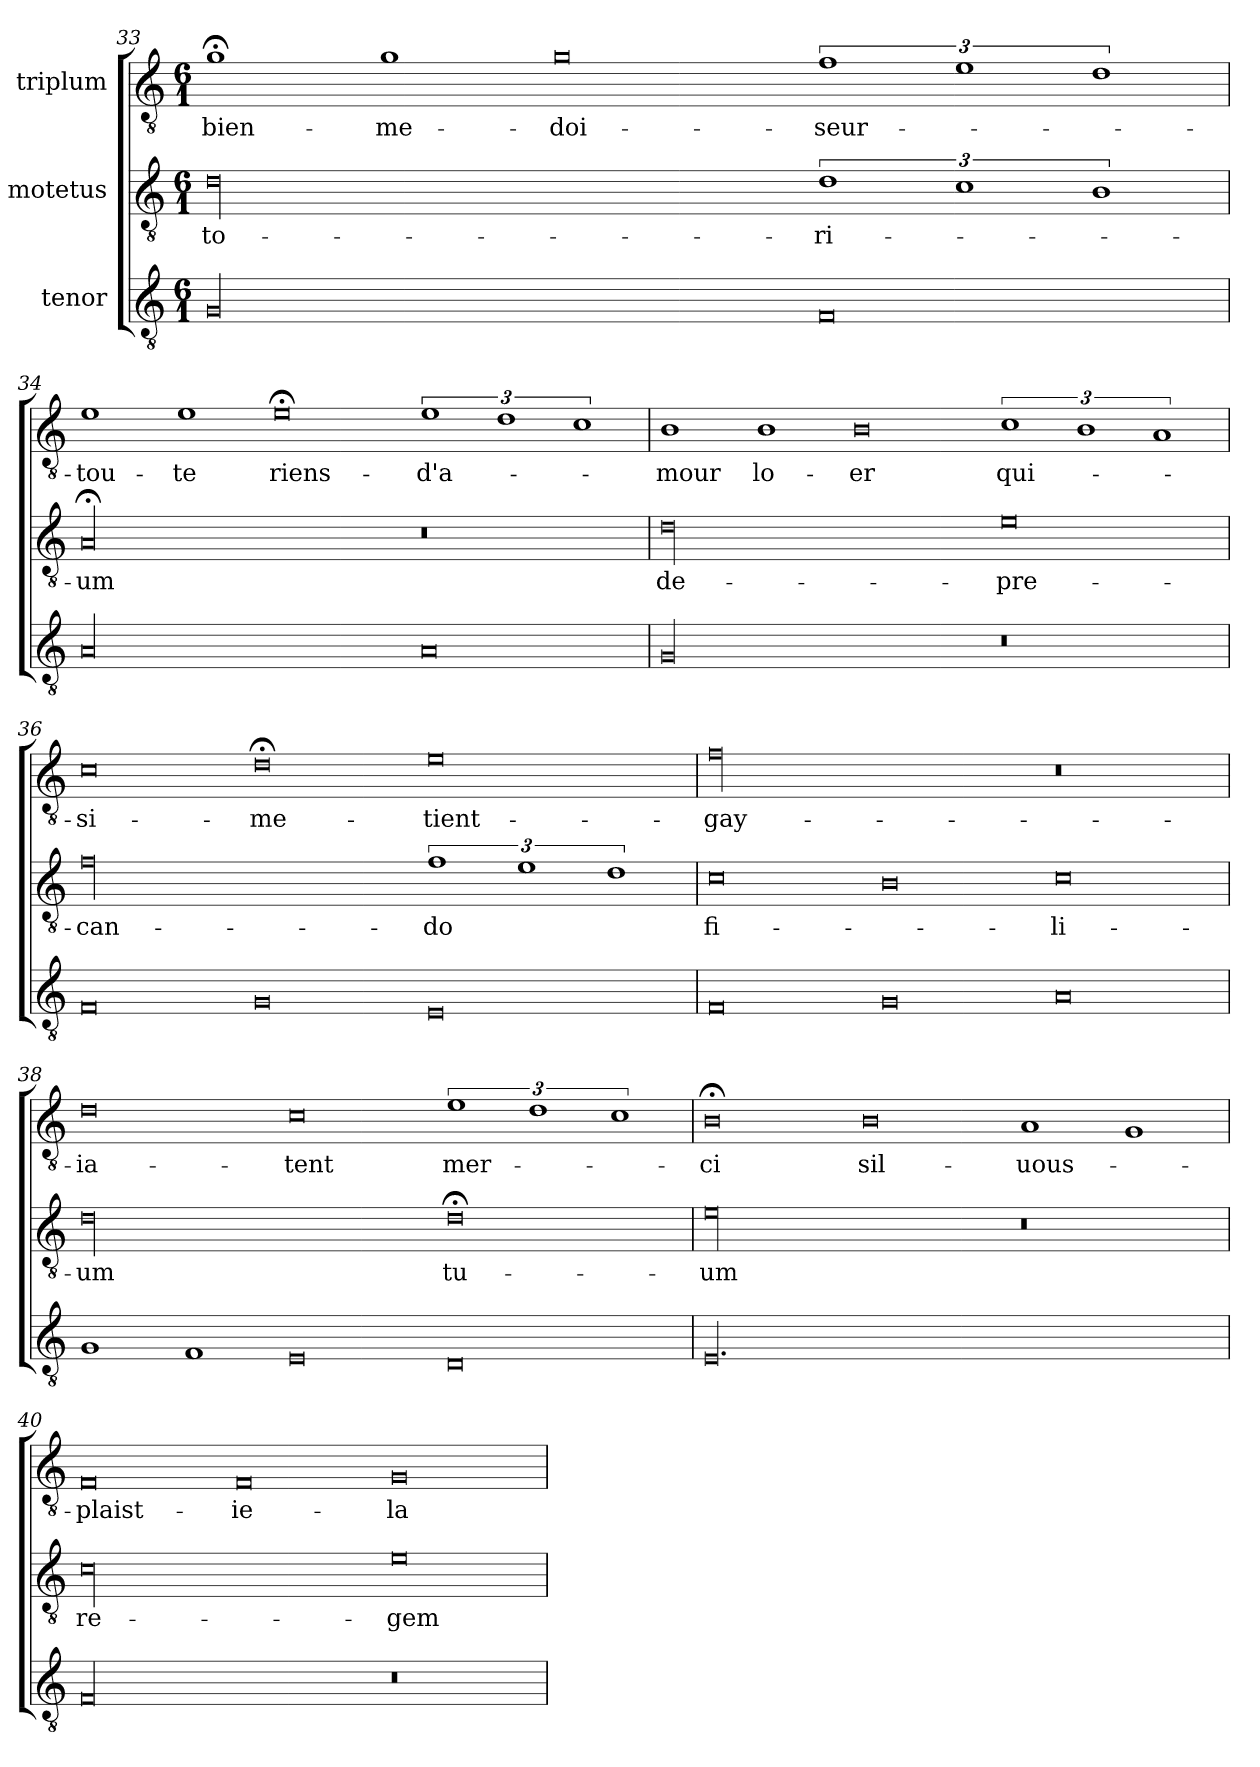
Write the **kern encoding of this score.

**kern	**kern	**text	**kern	**text
*part3	*part2	*part2	*part1	*part1
*staff3	*staff2	*staff2	*staff1	*staff1
*I"tenor	*I"motetus	*	*I"triplum	*
*clefGv2	*clefGv2	*	*clefGv2	*
*k[]	*k[]	*	*k[]	*
*C:	*C:	*	*C:	*
*M6/1	*M6/1	*	*M6/1	*
=33	=33	=33	=33	=33
00G/	00d\	-to-	1g;<\	bien-
.	.	.	1g\	me-
.	.	.	0g\	doi-
0F/	3%2d\	-ri-	3%2f\	seur-
.	3%2c\	.	3%2e\	.
.	3%2B\	.	3%2d\	.
=34	=34	=34	=34	=34
00A/	00A;</	-um	1e\	tou-
.	.	.	1e\	-te
.	.	.	0e;<\	riens-
0A/	0r	.	3%2e\	d'a-
.	.	.	3%2d\	.
.	.	.	3%2c\	.
=35	=35	=35	=35	=35
00G/	00d\	de-	1B\	-mour
.	.	.	1B\	lo-
.	.	.	0B\	-er
0r	0e\	-pre-	3%2c\	qui-
.	.	.	3%2B\	.
.	.	.	3%2A/	.
=36	=36	=36	=36	=36
0F/	00f\	-can-	0c\	si-
0G/	.	.	0d;<\	me-
0E/	3%2f\	-do	0e\	tient-
.	3%2e\	.	.	.
.	3%2d\	.	.	.
=37	=37	=37	=37	=37
0F/	0c\	fi-	00f\	gay-
0G/	0B\	.	.	.
0A/	0c\	-li-	0r	.
=38	=38	=38	=38	=38
1G/	00d\	-um	0d\	ia-
1F/	.	.	.	.
0E/	.	.	0c\	-tent
0D/	0d;<\	tu-	3%2e\	mer-
.	.	.	3%2d\	.
.	.	.	3%2c\	.
=39	=39	=39	=39	=39
00.E/	00e\	-um	0B;<\	-ci
.	.	.	0B\	sil-
.	0r	.	1A/	uous-
.	.	.	1G/	.
=40	=40	=40	=40	=40
00F/	00c\	re-	0F/	plaist-
.	.	.	0F/	ie-
0r	0e\	-gem	0G/	la-
=	=	=	=	=
*-	*-	*-	*-	*-
